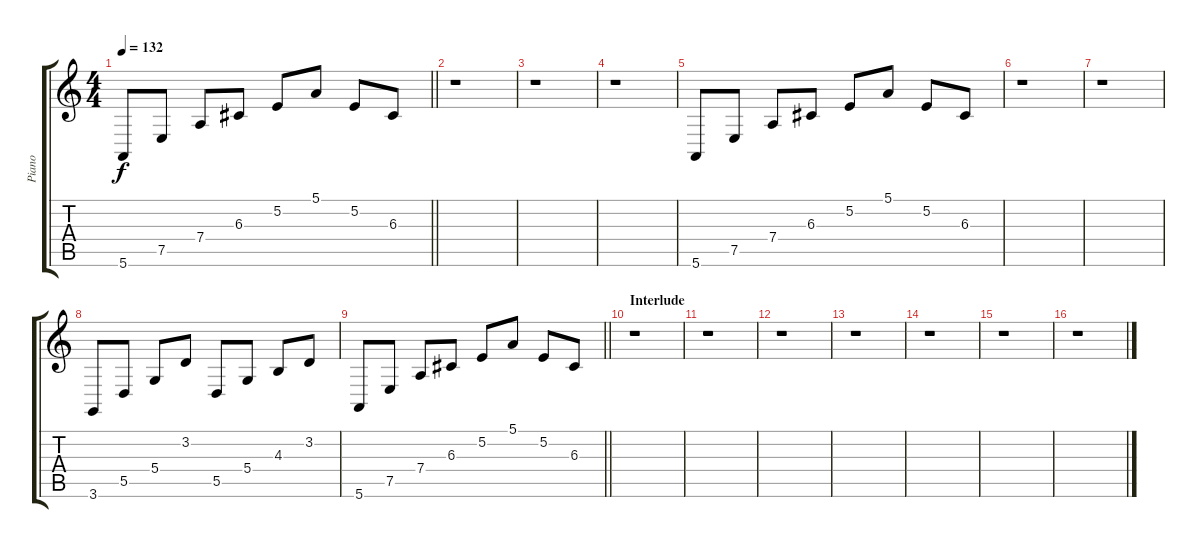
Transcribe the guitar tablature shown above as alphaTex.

\track ("Piano" "Piano") {instrument acousticgrandpiano}
\staff {score tabs}
\tuning (E4 B3 G3 D3 A2 E2) {hide}
\ts (4 4)
\tempo 132
\clef g2
\barLineRight lightlight
\ks c
5.6.8{dy f} 7.5.8 7.4.8 6.3.8 5.2.8 5.1.8 5.2.8 6.3.8 |
r.1 |
r.1 |
r.1 |
5.6.8 7.5.8 7.4.8 6.3.8 5.2.8 5.1.8 5.2.8 6.3.8 |
r.1 |
r.1 |
3.6.8 5.5.8 5.4.8 3.2.8 5.5.8 5.4.8 4.3.8 3.2.8 |
\barLineRight lightlight
5.6.8 7.5.8 7.4.8 6.3.8 5.2.8 5.1.8 5.2.8 6.3.8 |
\section ("" "Interlude ")
r.1 |
r.1 |
r.1 |
r.1 |
r.1 |
r.1 |
r.1
